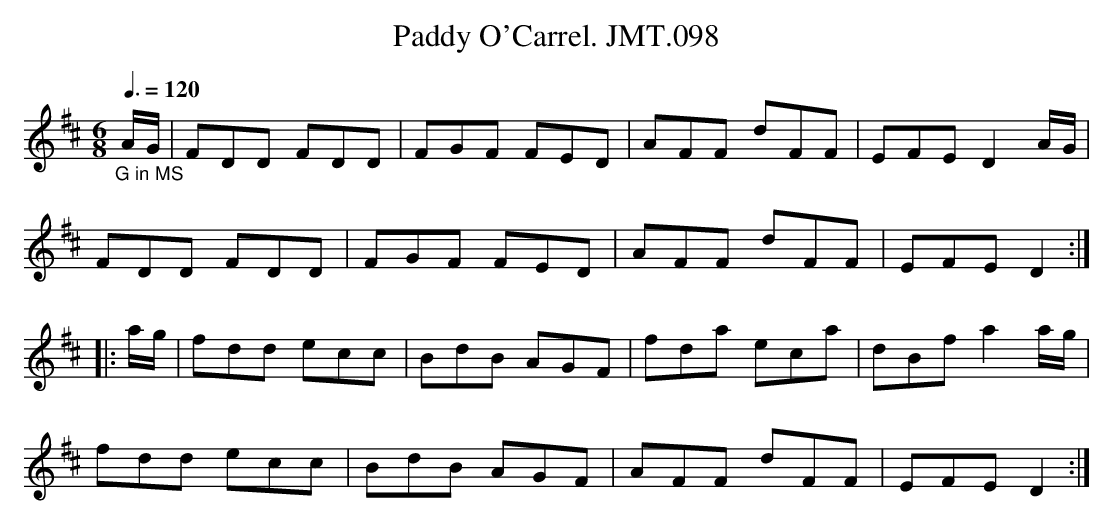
X:1
T:Paddy O'Carrel. JMT.098
M:6/8
L:1/8
Q:3/8=120
K:D
"_G in MS"A/G/|FDD FDD|FGF FED|AFF dFF|EFED2A/G/|
FDD FDD|FGF FED|AFF dFF|EFED2:|
|:a/g/|fdd ecc|BdB AGF|fda eca|dBf a2a/g/|
fdd ecc|BdB AGF|AFF dFF|EFED2:|
